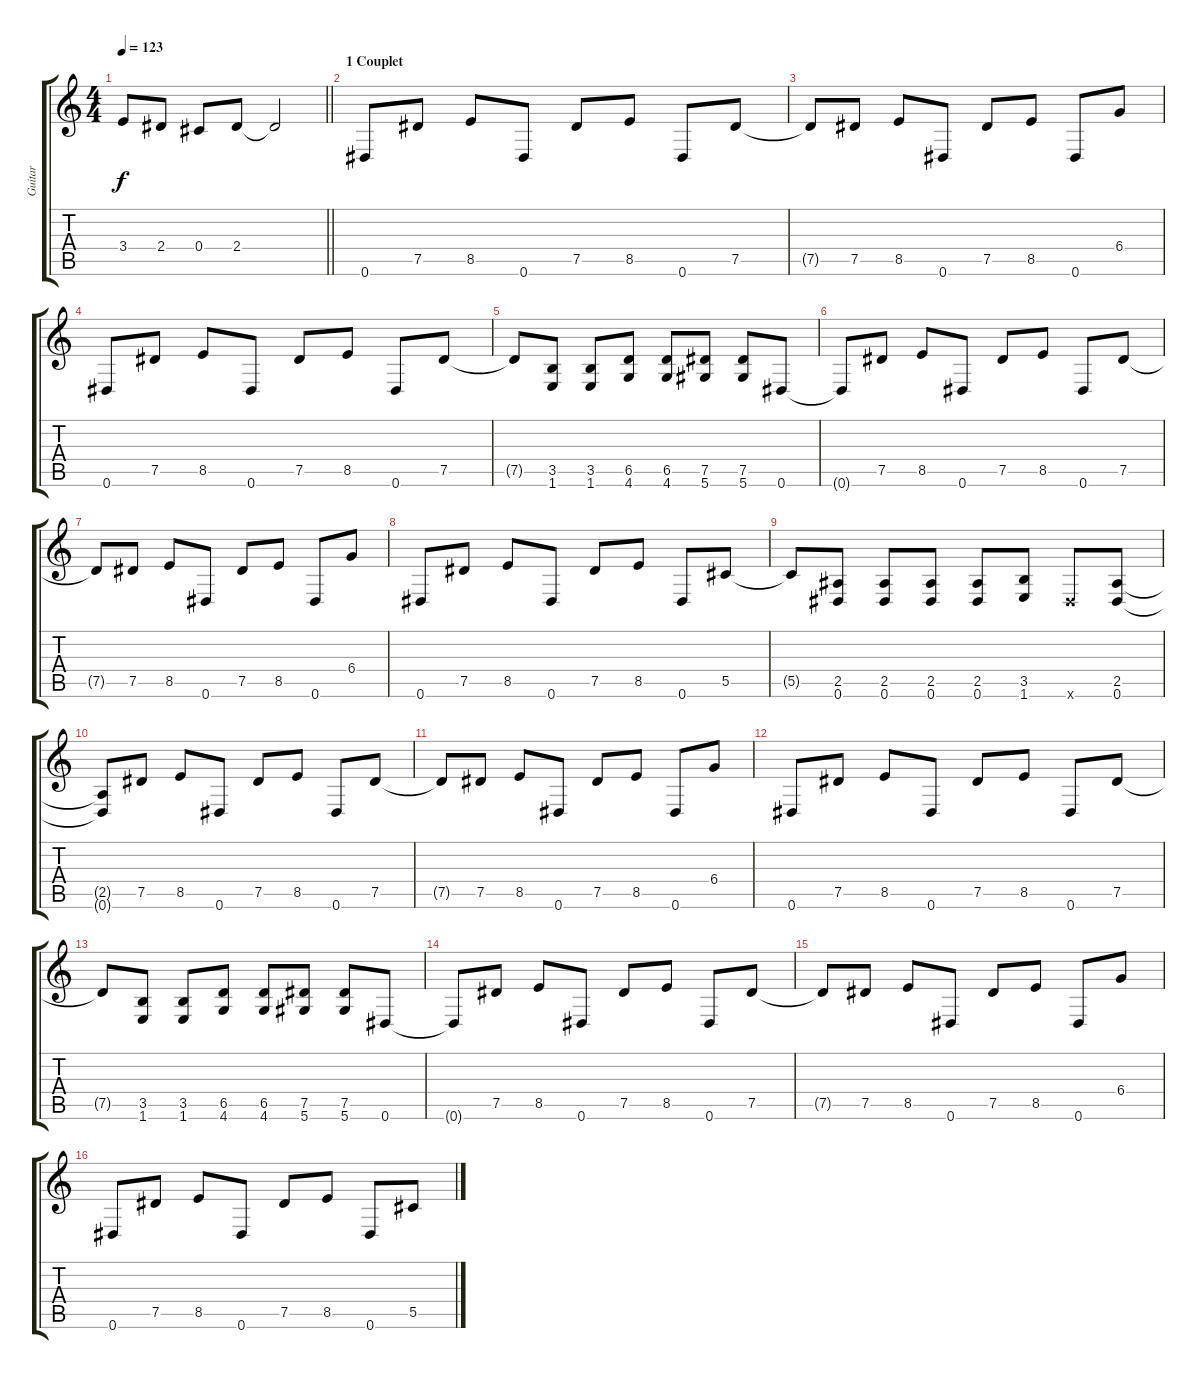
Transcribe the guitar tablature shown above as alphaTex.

\track ("Guitar" "Guitar") {instrument distortionguitar}
\staff {score tabs}
\tuning (Eb4 Bb3 Gb3 Db3 Ab2 Eb2) {hide}
\ts (4 4)
\tempo 123
\clef g2
\barLineRight lightlight
\ks c
3.4.8{dy f} 2.4.8 0.4.8 2.4.8 2.4{t}.2 |
\section ("" "1 Couplet")
0.6.8 7.5.8 8.5.8 0.6.8 7.5.8 8.5.8 0.6.8 7.5.8 |
7.5{t}.8 7.5.8 8.5.8 0.6.8 7.5.8 8.5.8 0.6.8 6.4.8 |
0.6.8 7.5.8 8.5.8 0.6.8 7.5.8 8.5.8 0.6.8 7.5.8 |
7.5{t}.8 (3.5 1.6).8 (3.5 1.6).8 (6.5 4.6).8 (6.5 4.6).8 (7.5 5.6).8 (7.5 5.6).8 0.6.8 |
0.6{t}.8 7.5.8 8.5.8 0.6.8 7.5.8 8.5.8 0.6.8 7.5.8 |
7.5{t}.8 7.5.8 8.5.8 0.6.8 7.5.8 8.5.8 0.6.8 6.4.8 |
0.6.8 7.5.8 8.5.8 0.6.8 7.5.8 8.5.8 0.6.8 5.5.8 |
5.5{t}.8 (2.5 0.6).8 (2.5 0.6).8 (2.5 0.6).8 (2.5 0.6).8 (3.5 1.6).8 0.6{x}.8 (2.5 0.6).8 |
(2.5{t} 0.6{t}).8 7.5.8 8.5.8 0.6.8 7.5.8 8.5.8 0.6.8 7.5.8 |
7.5{t}.8 7.5.8 8.5.8 0.6.8 7.5.8 8.5.8 0.6.8 6.4.8 |
0.6.8 7.5.8 8.5.8 0.6.8 7.5.8 8.5.8 0.6.8 7.5.8 |
7.5{t}.8 (3.5 1.6).8 (3.5 1.6).8 (6.5 4.6).8 (6.5 4.6).8 (7.5 5.6).8 (7.5 5.6).8 0.6.8 |
0.6{t}.8 7.5.8 8.5.8 0.6.8 7.5.8 8.5.8 0.6.8 7.5.8 |
7.5{t}.8 7.5.8 8.5.8 0.6.8 7.5.8 8.5.8 0.6.8 6.4.8 |
0.6.8 7.5.8 8.5.8 0.6.8 7.5.8 8.5.8 0.6.8 5.5.8
